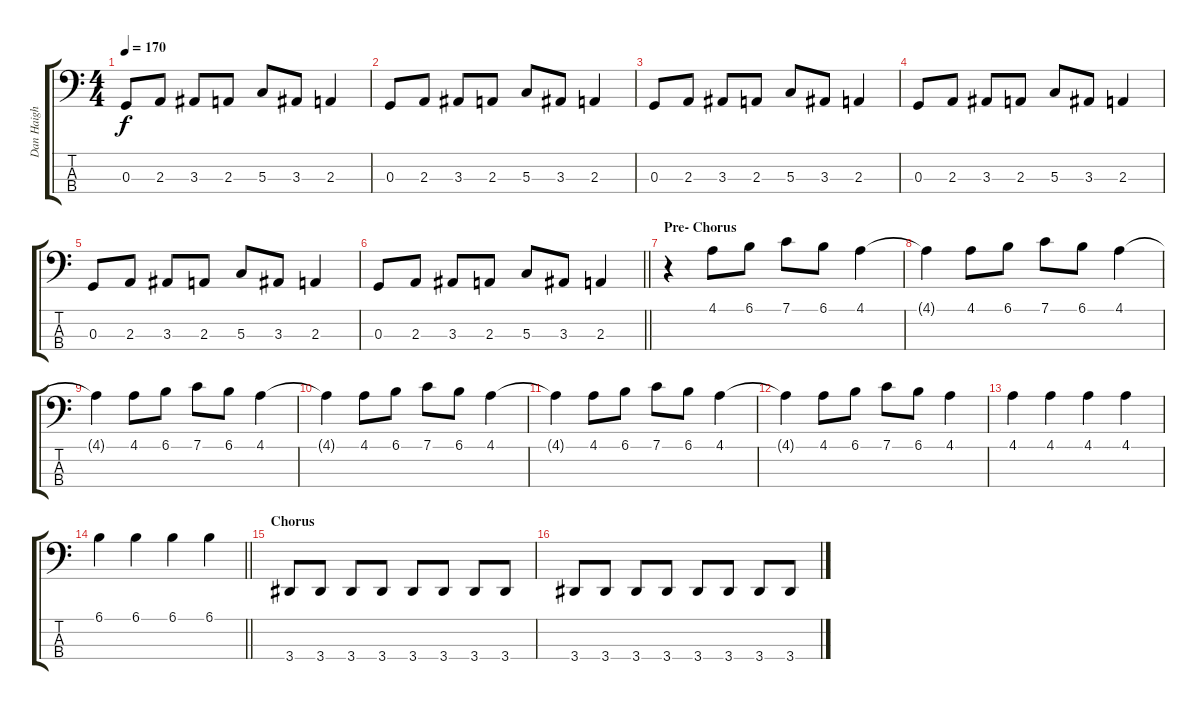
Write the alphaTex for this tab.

\track ("Dan Haigh" "Dan Haigh") {instrument electricbasspick}
\staff {score tabs}
\tuning (F2 C2 G1 C1) {hide}
\ts (4 4)
\tempo 170
\clef f4
\ks c
0.3.8{dy f} 2.3.8 3.3.8 2.3.8 5.3.8 3.3.8 2.3.4 |
0.3.8 2.3.8 3.3.8 2.3.8 5.3.8 3.3.8 2.3.4 |
0.3.8 2.3.8 3.3.8 2.3.8 5.3.8 3.3.8 2.3.4 |
0.3.8 2.3.8 3.3.8 2.3.8 5.3.8 3.3.8 2.3.4 |
0.3.8 2.3.8 3.3.8 2.3.8 5.3.8 3.3.8 2.3.4 |
\barLineRight lightlight
0.3.8 2.3.8 3.3.8 2.3.8 5.3.8 3.3.8 2.3.4 |
\section ("" "Pre- Chorus")
r.4 4.1.8 6.1.8 7.1.8 6.1.8 4.1.4 |
4.1{t}.4 4.1.8 6.1.8 7.1.8 6.1.8 4.1.4 |
4.1{t}.4 4.1.8 6.1.8 7.1.8 6.1.8 4.1.4 |
4.1{t}.4 4.1.8 6.1.8 7.1.8 6.1.8 4.1.4 |
4.1{t}.4 4.1.8 6.1.8 7.1.8 6.1.8 4.1.4 |
4.1{t}.4 4.1.8 6.1.8 7.1.8 6.1.8 4.1.4 |
4.1.4 4.1.4 4.1.4 4.1.4 |
\barLineRight lightlight
6.1.4 6.1.4 6.1.4 6.1.4 |
\section ("" "Chorus")
3.4.8 3.4.8 3.4.8 3.4.8 3.4.8 3.4.8 3.4.8 3.4.8 |
3.4.8 3.4.8 3.4.8 3.4.8 3.4.8 3.4.8 3.4.8 3.4.8
